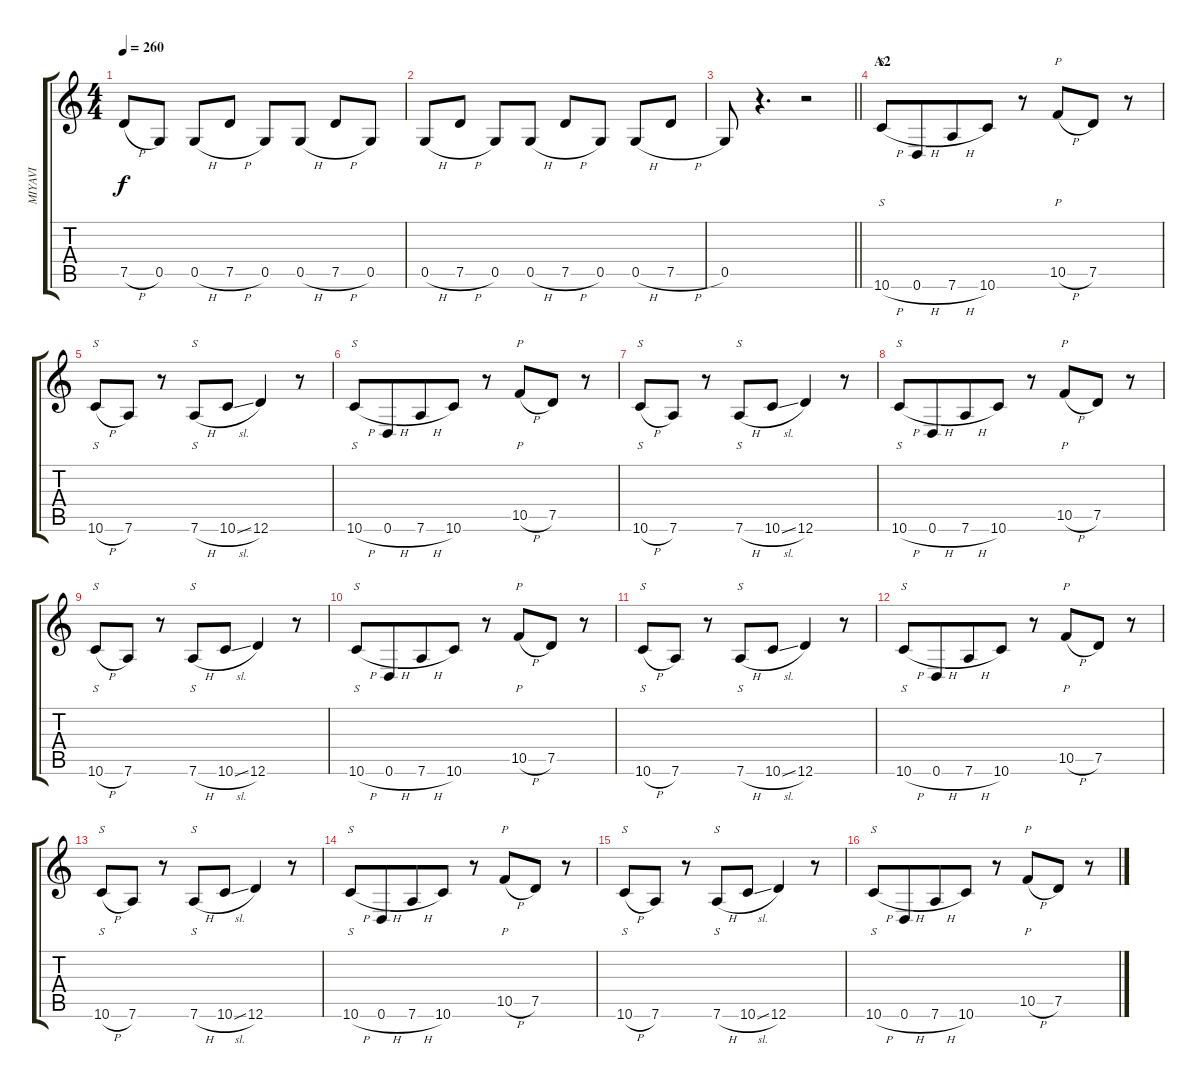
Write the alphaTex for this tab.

\track ("MIYAVI" "MIYAVI") {instrument electricguitarclean}
\staff {score tabs}
\tuning (D4 A3 F3 C3 G2 D2) {hide}
\ts (4 4)
\tempo 260
\clef g2
\ks c
7.5{h}.8{dy f} 0.5.8 0.5{h}.8 7.5{h}.8 0.5.8 0.5{h}.8 7.5{h}.8 0.5.8 |
0.5{h}.8 7.5{h}.8 0.5.8 0.5{h}.8 7.5{h}.8 0.5.8 0.5{h}.8 7.5{h}.8 |
\barLineRight lightlight
0.5.8 r.4{d} r.2 |
\section ("" "A2")
10.6{h}.8{s} 0.6{h}.8{beam merge} 7.6{h}.8 10.6.8 r.8 10.5{h}.8{p beam merge} 7.5.8 r.8 |
10.6{h}.8{s} 7.6.8 r.8 7.6{h}.8{s beam merge} 10.6{sl}.8 12.6.4 r.8 |
10.6{h}.8{s} 0.6{h}.8{beam merge} 7.6{h}.8 10.6.8 r.8 10.5{h}.8{p beam merge} 7.5.8 r.8 |
10.6{h}.8{s} 7.6.8 r.8 7.6{h}.8{s beam merge} 10.6{sl}.8 12.6.4 r.8 |
10.6{h}.8{s} 0.6{h}.8{beam merge} 7.6{h}.8 10.6.8 r.8 10.5{h}.8{p beam merge} 7.5.8 r.8 |
10.6{h}.8{s} 7.6.8 r.8 7.6{h}.8{s beam merge} 10.6{sl}.8 12.6.4 r.8 |
10.6{h}.8{s} 0.6{h}.8{beam merge} 7.6{h}.8 10.6.8 r.8 10.5{h}.8{p beam merge} 7.5.8 r.8 |
10.6{h}.8{s} 7.6.8 r.8 7.6{h}.8{s beam merge} 10.6{sl}.8 12.6.4 r.8 |
10.6{h}.8{s} 0.6{h}.8{beam merge} 7.6{h}.8 10.6.8 r.8 10.5{h}.8{p beam merge} 7.5.8 r.8 |
10.6{h}.8{s} 7.6.8 r.8 7.6{h}.8{s beam merge} 10.6{sl}.8 12.6.4 r.8 |
10.6{h}.8{s} 0.6{h}.8{beam merge} 7.6{h}.8 10.6.8 r.8 10.5{h}.8{p beam merge} 7.5.8 r.8 |
10.6{h}.8{s} 7.6.8 r.8 7.6{h}.8{s beam merge} 10.6{sl}.8 12.6.4 r.8 |
10.6{h}.8{s} 0.6{h}.8{beam merge} 7.6{h}.8 10.6.8 r.8 10.5{h}.8{p beam merge} 7.5.8 r.8
